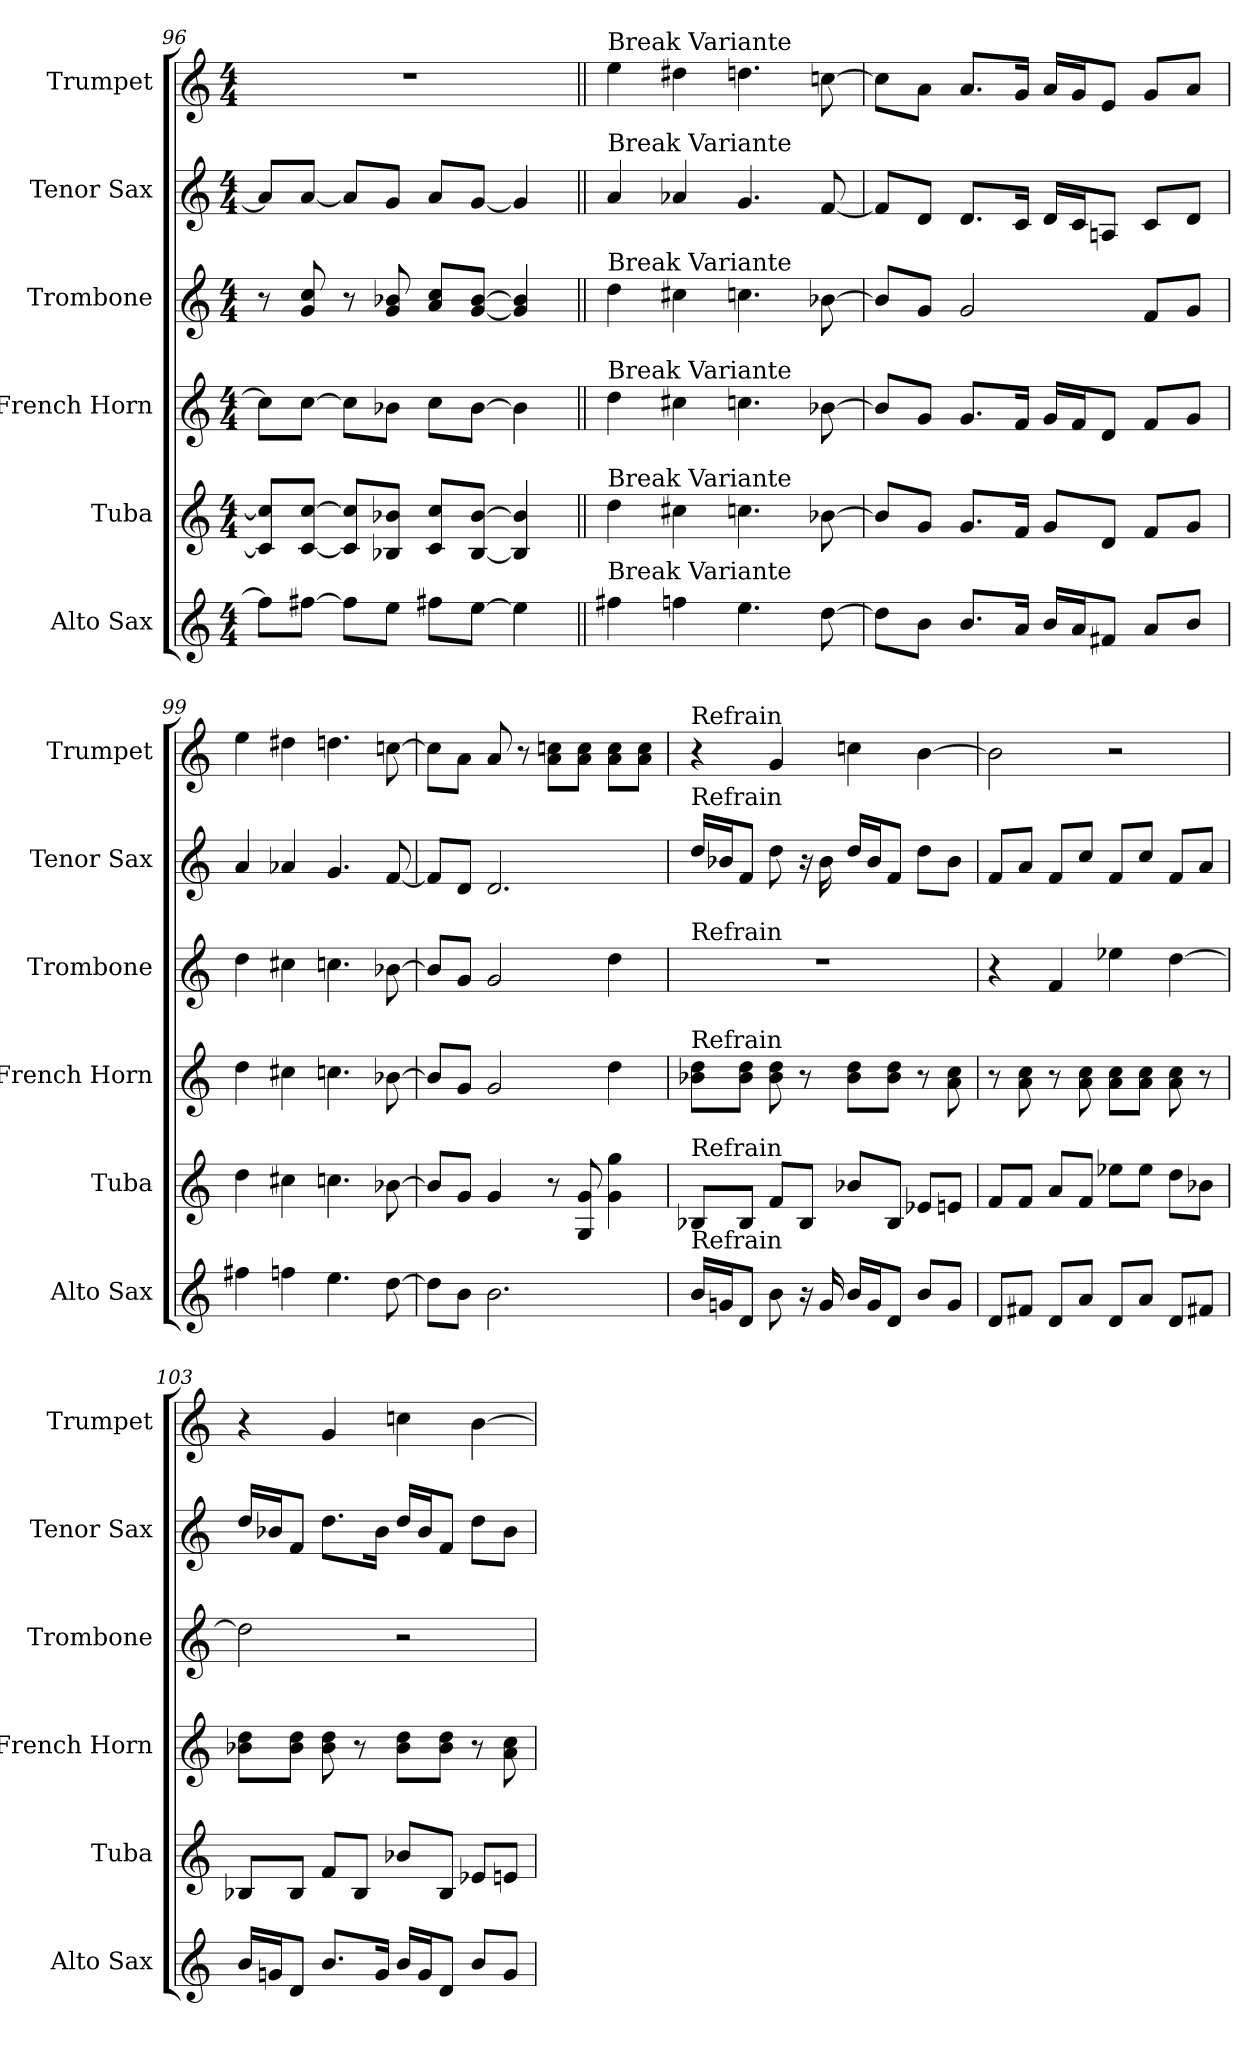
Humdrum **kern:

**kern	**kern	**kern	**kern	**kern	**kern
*part6	*part5	*part4	*part3	*part2	*part1
*staff6	*staff5	*staff4	*staff3	*staff2	*staff1
*I"Alto Sax	*I"Tuba	*I"French Horn	*I"Trombone	*I"Tenor Sax	*I"Trumpet
*I'Alto Sax	*I'Tuba	*I'French Horn	*I'Trombone	*I'Tenor Sax	*I'Trumpet
*clefG2	*clefG2	*clefG2	*clefG2	*clefG2	*clefG2
*ITrd5c9	*ITrd15c26	*ITrd8c14	*ITrd8c14	*ITrd8c14	*ITrd1c2
*M4/4	*M4/4	*M4/4	*M4/4	*M4/4	*M4/4
=96	=96	=96	=96	=96	=96
8aL]	8CC] 8C]L	8cL]	8r	8AL]	1r
[8anJ	[8CC [8CJ	[8cJ	8G 8c	[8AJ	.
8aL]	8CC] 8C]L	8cL]	8r	8AL]	.
8gJ	8BBB- 8BB-J	8B-J	8G 8B-X	8GJ	.
8anL	8CC 8CL	8cL	8A 8cL	8AL	.
[8gJ	[8BBB- [8BB-J	[8B-J	[8G [8B-J	[8GJ	.
4g]	4BBB-] 4BB-]	4B-]	4G] 4B-]	4G]	.
=97||	=97||	=97||	=97||	=97||	=97||
!	!	!	!	!	!LO:TX:a:t=Break Variante
!	!	!	!	!LO:TX:a:t=Break Variante	!
!	!	!	!LO:TX:a:t=Break Variante	!	!
!	!	!LO:TX:a:t=Break Variante	!	!	!
!	!LO:TX:a:t=Break Variante	!	!	!	!
!LO:TX:a:t=Break Variante	!	!	!	!	!
4an	4D	4d	4d	4A	4dd
4a-X	4C#X	4c#X	4c#X	4A-X	4cc#X
4.g	4.Cn	4.cn	4.cn	4.G	4.ccn
[8f	[8BB-	[8B-	[8B-	[8F	[8b-
=98	=98	=98	=98	=98	=98
8fL]	8BB-L]	8B-L]	8B-L]	8FL]	8b-L]
8dJ	8GGJ	8GJ	8GJ	8DJ	8gJ
8.dL	8.GGL	8.GL	2G	8.DL	8.gL
16cJk	16FFJk	16FJk	.	16CJk	16fJk
16dLL	8GGL	16GLL	.	16DLL	16gLL
16cJ	.	16FJ	.	16CJ	16fJ
8AnJ	8DDJ	8DJ	.	8AAnJ	8dJ
8cL	8FFL	8FL	8FL	8CL	8fL
8dJ	8GGJ	8GJ	8GJ	8DJ	8gJ
=99	=99	=99	=99	=99	=99
4an	4D	4d	4d	4A	4dd
4a-X	4C#X	4c#X	4c#X	4A-X	4cc#X
4.g	4.Cn	4.cn	4.cn	4.G	4.ccn
[8f	[8BB-	[8B-	[8B-	[8F	[8b-
=100	=100	=100	=100	=100	=100
8fL]	8BB-L]	8B-L]	8B-L]	8FL]	8b-L]
8dJ	8GGJ	8GJ	8GJ	8DJ	8gJ
2.d	4GG	2G	2G	2.D	8g
.	.	.	.	.	8r
.	8r	.	.	.	8g 8b-L
.	8GGG 8GG	.	.	.	8g 8b-J
.	4GG 4G	4d	4d	.	8g 8b-L
.	.	.	.	.	8g 8b-J
=101	=101	=101	=101	=101	=101
!	!	!	!	!	!LO:TX:a:t=Refrain
!	!	!	!	!LO:TX:a:t=Refrain	!
!	!	!	!LO:TX:a:t=Refrain	!	!
!	!	!LO:TX:a:t=Refrain	!	!	!
!	!LO:TX:a:t=Refrain	!	!	!	!
!LO:TX:a:t=Refrain	!	!	!	!	!
16dLL	8BBB-L	8B- 8dL	1r	16dLL	4r
16B-J	.	.	.	16B-J	.
8FJ	8BBB-J	8B- 8dJ	.	8FJ	.
8d	8FFL	8B- 8d	.	8d	4f
16r	8BBB-J	8r	.	16r	.
16B-	.	.	.	16B-	.
16dLL	8BB-L	8B- 8dL	.	16dLL	4b-
16B-J	.	.	.	16B-J	.
8FJ	8BBB-J	8B- 8dJ	.	8FJ	.
8dL	8EE-L	8r	.	8dL	[4a
8B-J	8EEnJ	8A 8c	.	8B-J	.
=102	=102	=102	=102	=102	=102
8FL	8FFL	8r	4r	8FL	2a]
8AnJ	8FFJ	8A 8c	.	8AJ	.
8FL	8AAL	8r	4F	8FL	.
8cJ	8FFJ	8A 8c	.	8cJ	.
8FL	8E-XL	8A 8cL	4e-	8FL	2r
8cJ	8E-J	8A 8cJ	.	8cJ	.
8FL	8DL	8A 8c	[4d	8FL	.
8AnJ	8BB-J	8r	.	8AJ	.
=103	=103	=103	=103	=103	=103
16dLL	8BBB-L	8B- 8dL	2d]	16dLL	4r
16B-J	.	.	.	16B-J	.
8FJ	8BBB-J	8B- 8dJ	.	8FJ	.
8.dL	8FFL	8B- 8d	.	8.dL	4f
.	8BBB-J	8r	.	.	.
16B-Jk	.	.	.	16B-Jk	.
16dLL	8BB-L	8B- 8dL	2r	16dLL	4b-
16B-J	.	.	.	16B-J	.
8FJ	8BBB-J	8B- 8dJ	.	8FJ	.
8dL	8EE-L	8r	.	8dL	[4a
8B-J	8EEnJ	8A 8c	.	8B-J	.
=	=	=	=	=	=
*-	*-	*-	*-	*-	*-
